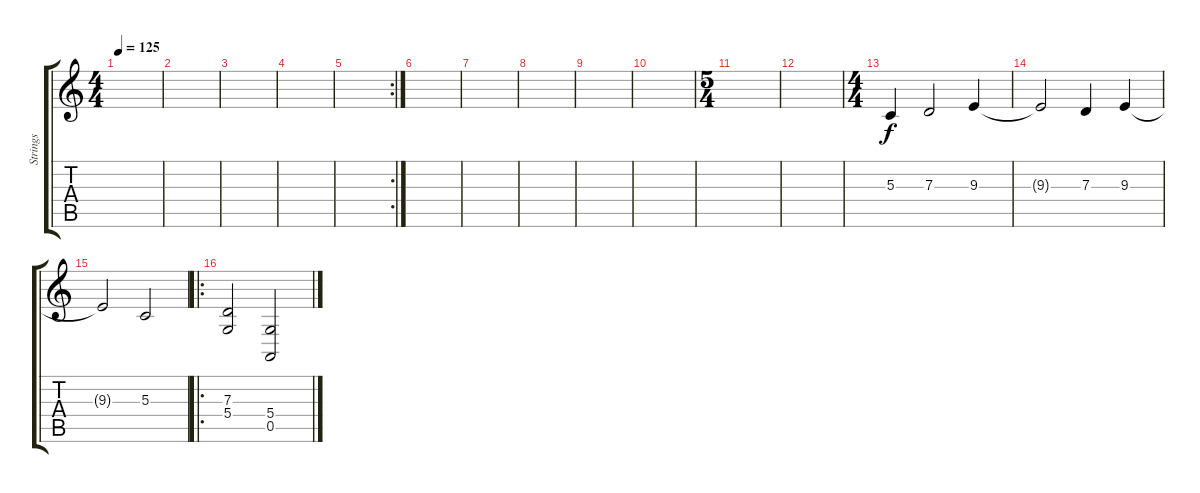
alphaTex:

\track ("Strings" "Strings") {instrument stringensemble1}
\staff {score tabs}
\tuning (E4 B3 G3 D3 A2 E2) {hide}
\ts (4 4)
\tempo 125
\clef g2
\ks c
|
|
|
|
\rc 2
|
|
|
|
|
|
\ts (5 4)
|
|
\ts (4 4)
5.3.4 7.3.2 9.3.4 |
9.3{t}.2 7.3.4 9.3.4 |
9.3{t}.2 5.3.2 |
\ro
(7.3 5.4).2 (5.4 0.5).2
